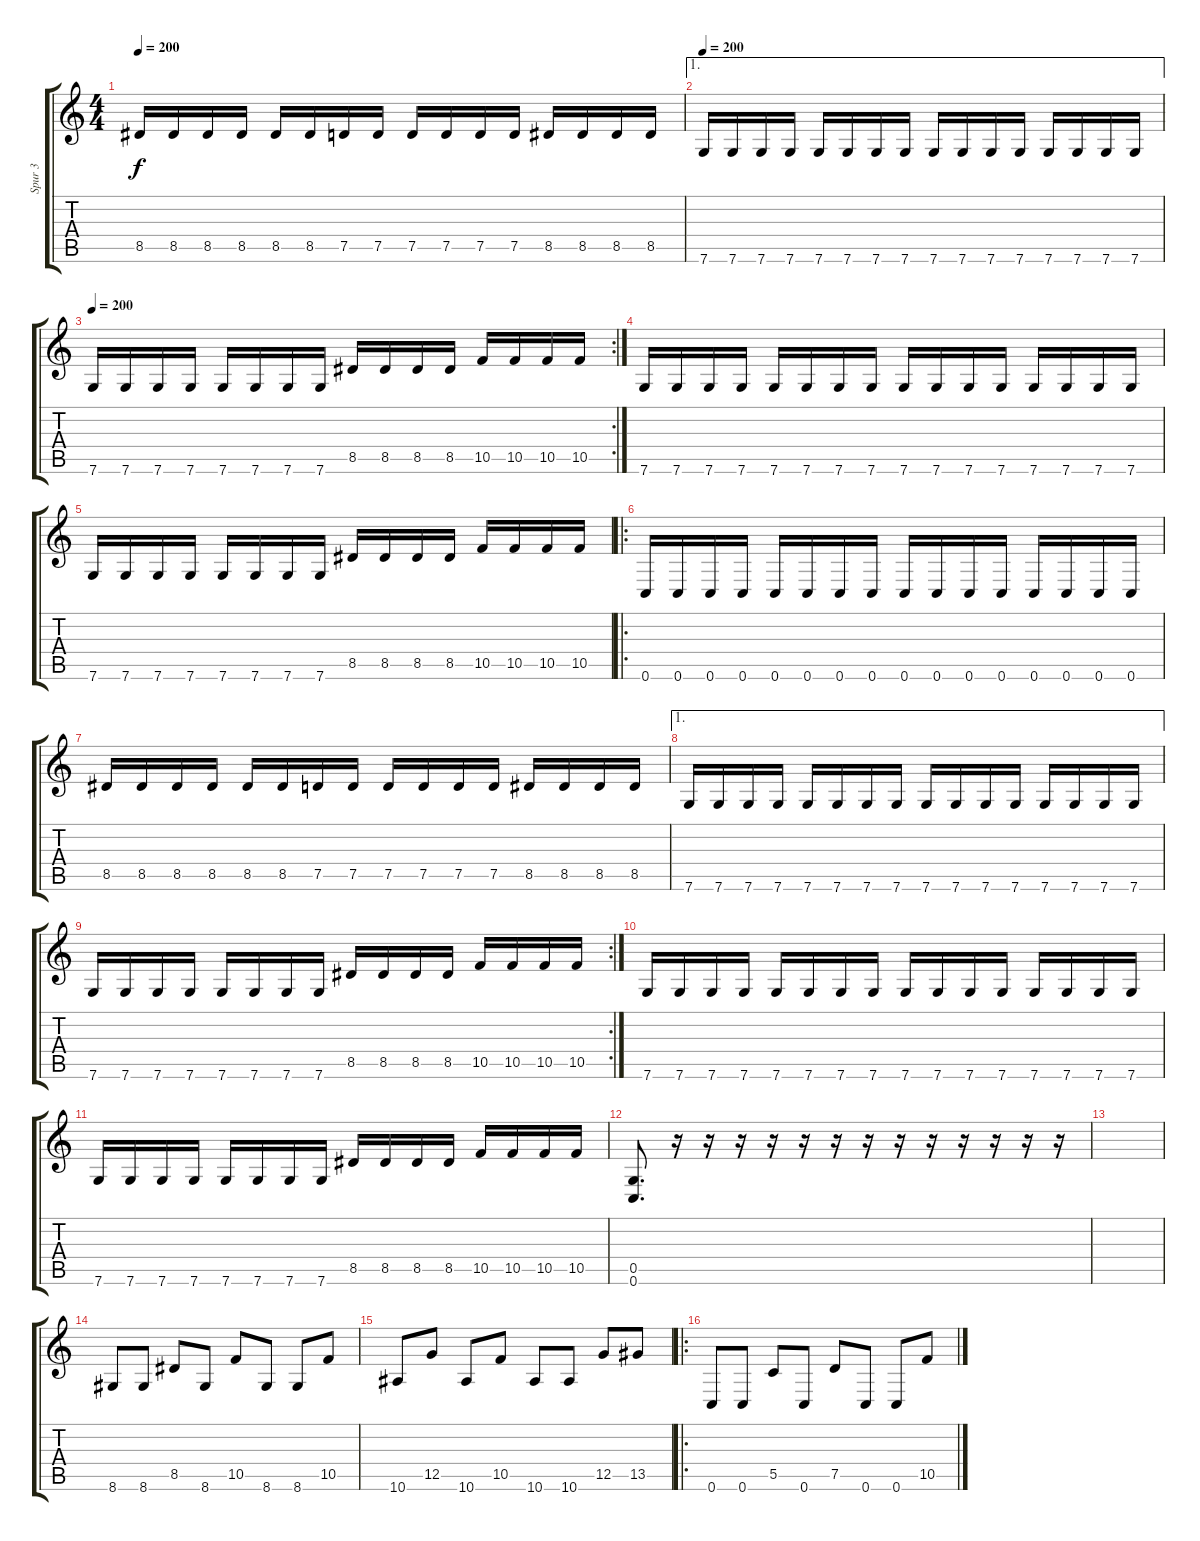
\track ("Spur 3" "Spur 3") {instrument distortionguitar}
\staff {score tabs}
\tuning (D4 A3 F3 C3 G2 C2) {hide}
\ts (4 4)
\tempo 200
\clef g2
\ks c
8.5.16{dy f} 8.5.16 8.5.16 8.5.16 8.5.16 8.5.16 7.5.16 7.5.16 7.5.16 7.5.16 7.5.16 7.5.16 8.5.16 8.5.16 8.5.16 8.5.16 |
\ae 1
\tempo 200
7.6.16 7.6.16 7.6.16 7.6.16 7.6.16 7.6.16 7.6.16 7.6.16 7.6.16 7.6.16 7.6.16 7.6.16 7.6.16 7.6.16 7.6.16 7.6.16 |
\rc 2
\tempo 200
7.6.16 7.6.16 7.6.16 7.6.16 7.6.16 7.6.16 7.6.16 7.6.16 8.5.16 8.5.16 8.5.16 8.5.16 10.5.16 10.5.16 10.5.16 10.5.16 |
7.6.16 7.6.16 7.6.16 7.6.16 7.6.16 7.6.16 7.6.16 7.6.16 7.6.16 7.6.16 7.6.16 7.6.16 7.6.16 7.6.16 7.6.16 7.6.16 |
7.6.16 7.6.16 7.6.16 7.6.16 7.6.16 7.6.16 7.6.16 7.6.16 8.5.16 8.5.16 8.5.16 8.5.16 10.5.16 10.5.16 10.5.16 10.5.16 |
\ro
0.6.16 0.6.16 0.6.16 0.6.16 0.6.16 0.6.16 0.6.16 0.6.16 0.6.16 0.6.16 0.6.16 0.6.16 0.6.16 0.6.16 0.6.16 0.6.16 |
8.5.16 8.5.16 8.5.16 8.5.16 8.5.16 8.5.16 7.5.16 7.5.16 7.5.16 7.5.16 7.5.16 7.5.16 8.5.16 8.5.16 8.5.16 8.5.16 |
\ae 1
7.6.16 7.6.16 7.6.16 7.6.16 7.6.16 7.6.16 7.6.16 7.6.16 7.6.16 7.6.16 7.6.16 7.6.16 7.6.16 7.6.16 7.6.16 7.6.16 |
\rc 2
7.6.16 7.6.16 7.6.16 7.6.16 7.6.16 7.6.16 7.6.16 7.6.16 8.5.16 8.5.16 8.5.16 8.5.16 10.5.16 10.5.16 10.5.16 10.5.16 |
7.6.16 7.6.16 7.6.16 7.6.16 7.6.16 7.6.16 7.6.16 7.6.16 7.6.16 7.6.16 7.6.16 7.6.16 7.6.16 7.6.16 7.6.16 7.6.16 |
7.6.16 7.6.16 7.6.16 7.6.16 7.6.16 7.6.16 7.6.16 7.6.16 8.5.16 8.5.16 8.5.16 8.5.16 10.5.16 10.5.16 10.5.16 10.5.16 |
(0.5 0.6).8{d} r.16 r.16 r.16 r.16 r.16 r.16 r.16 r.16 r.16 r.16 r.16 r.16 r.16 |
|
8.6.8 8.6.8 8.5.8 8.6.8 10.5.8 8.6.8 8.6.8 10.5.8 |
10.6.8 12.5.8 10.6.8 10.5.8 10.6.8 10.6.8 12.5.8 13.5.8 |
\ro
0.6.8 0.6.8 5.5.8 0.6.8 7.5.8 0.6.8 0.6.8 10.5.8
